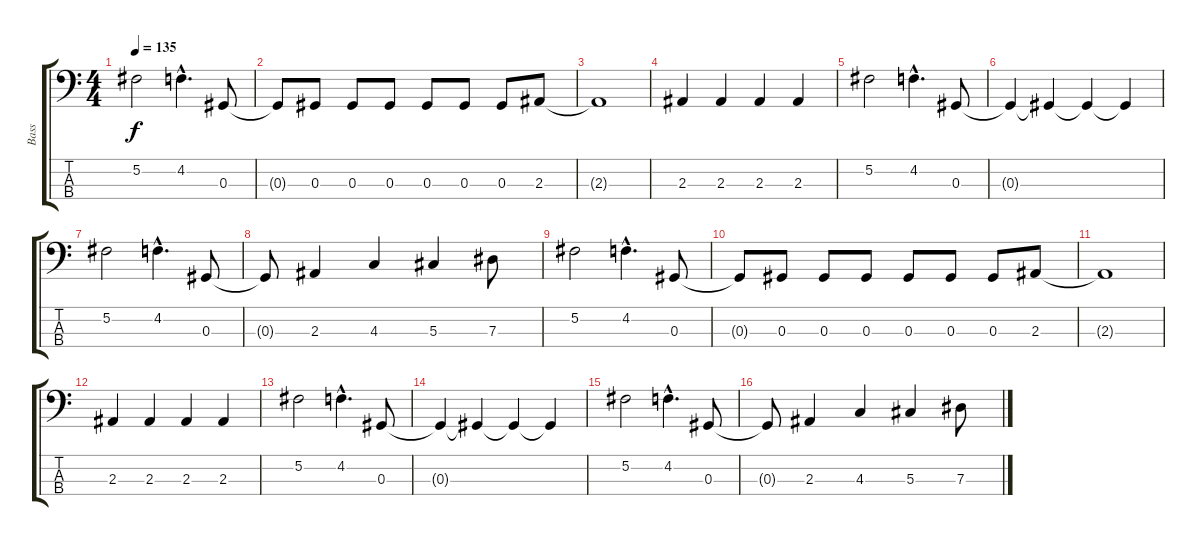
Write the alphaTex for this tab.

\track ("Bass" "Bass") {instrument electricbassfinger}
\staff {score tabs}
\tuning (Gb2 Db2 Ab1 Eb1) {hide}
\ts (4 4)
\tempo 135
\clef f4
\ks c
5.2.2{dy f} 4.2{hac}.4{d} 0.3.8 |
0.3{t}.8 0.3.8 0.3.8 0.3.8 0.3.8 0.3.8 0.3.8 2.3.8 |
2.3{t}.1 |
2.3.4 2.3.4 2.3.4 2.3.4 |
5.2.2 4.2{hac}.4{d} 0.3.8 |
0.3{t}.4 0.3{t}.4 0.3{t}.4 0.3{t}.4 |
5.2.2 4.2{hac}.4{d} 0.3.8 |
0.3{t}.8 2.3.4 4.3.4 5.3.4 7.3.8 |
5.2.2 4.2{hac}.4{d} 0.3.8 |
0.3{t}.8 0.3.8 0.3.8 0.3.8 0.3.8 0.3.8 0.3.8 2.3.8 |
2.3{t}.1 |
2.3.4 2.3.4 2.3.4 2.3.4 |
5.2.2 4.2{hac}.4{d} 0.3.8 |
0.3{t}.4 0.3{t}.4 0.3{t}.4 0.3{t}.4 |
5.2.2 4.2{hac}.4{d} 0.3.8 |
0.3{t}.8 2.3.4 4.3.4 5.3.4 7.3.8
